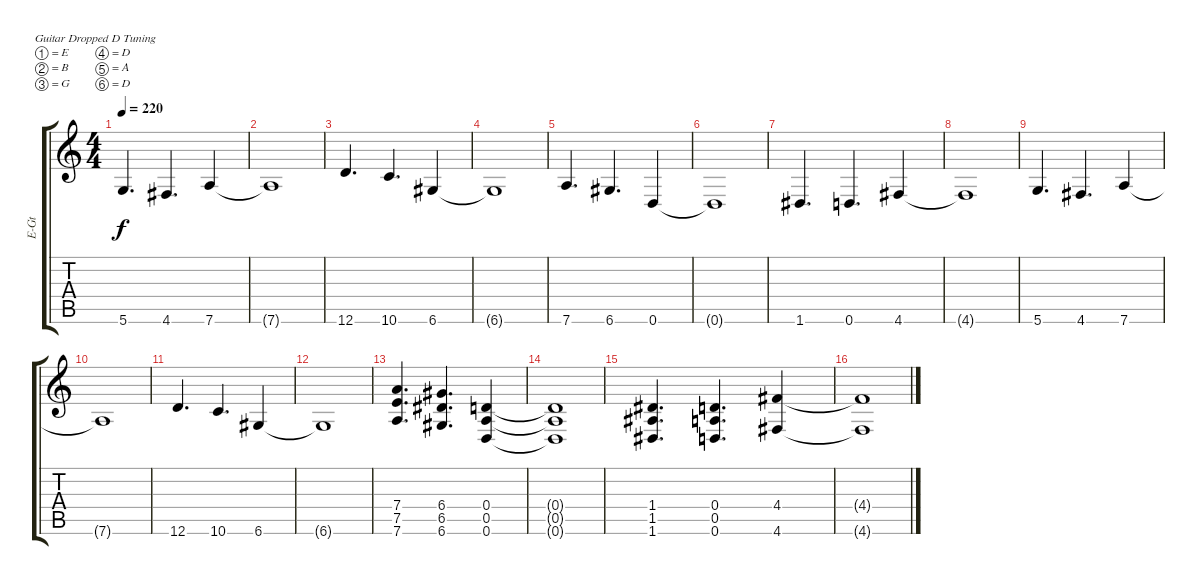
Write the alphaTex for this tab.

\bracketExtendMode groupsimilarinstruments
\otherSystemsTrackNameOrientation horizontal
\track ("Guitar-spare" "E-Gt") {instrument distortionguitar}
\staff {score tabs}
\tuning (E4 B3 G3 D3 A2 D2)
\ts (4 4)
\tempo 220
\clef g2
\ks c
5.6.4{d dy f beam Up} 4.6{acc #}.4{d beam Up} 7.6.4{beam Up} |
7.6{t}.1{beam Up} |
12.6.4{d beam Up} 10.6.4{d beam Up} 6.6{acc #}.4{beam Up} |
6.6{t acc #}.1{beam Up} |
7.6.4{d beam Up} 6.6{acc #}.4{d beam Up} 0.6.4{beam Up} |
0.6{t}.1{beam Up} |
1.6{acc #}.4{d beam Up} 0.6.4{d beam Up} 4.6{acc #}.4{beam Up} |
4.6{t acc #}.1{beam Up} |
5.6.4{d beam Up} 4.6{acc #}.4{d beam Up} 7.6.4{beam Up} |
7.6{t}.1{beam Up} |
12.6.4{d beam Up} 10.6.4{d beam Up} 6.6{acc #}.4{beam Up} |
6.6{t acc #}.1{beam Up} |
(7.4 7.5 7.6).4{d beam Up} (6.4{acc #} 6.5{acc #} 6.6{acc #}).4{d beam Up} (0.4 0.5 0.6).4{beam Up} |
(0.4{t} 0.5{t} 0.6{t}).1{beam Up} |
(1.4{acc #} 1.5{acc #} 1.6{acc #}).4{d beam Up} (0.4 0.5 0.6).4{d beam Up} (4.4{acc #} 4.6{acc #}).4{beam Up} |
(4.4{t acc #} 4.6{t acc #}).1{beam Up}
